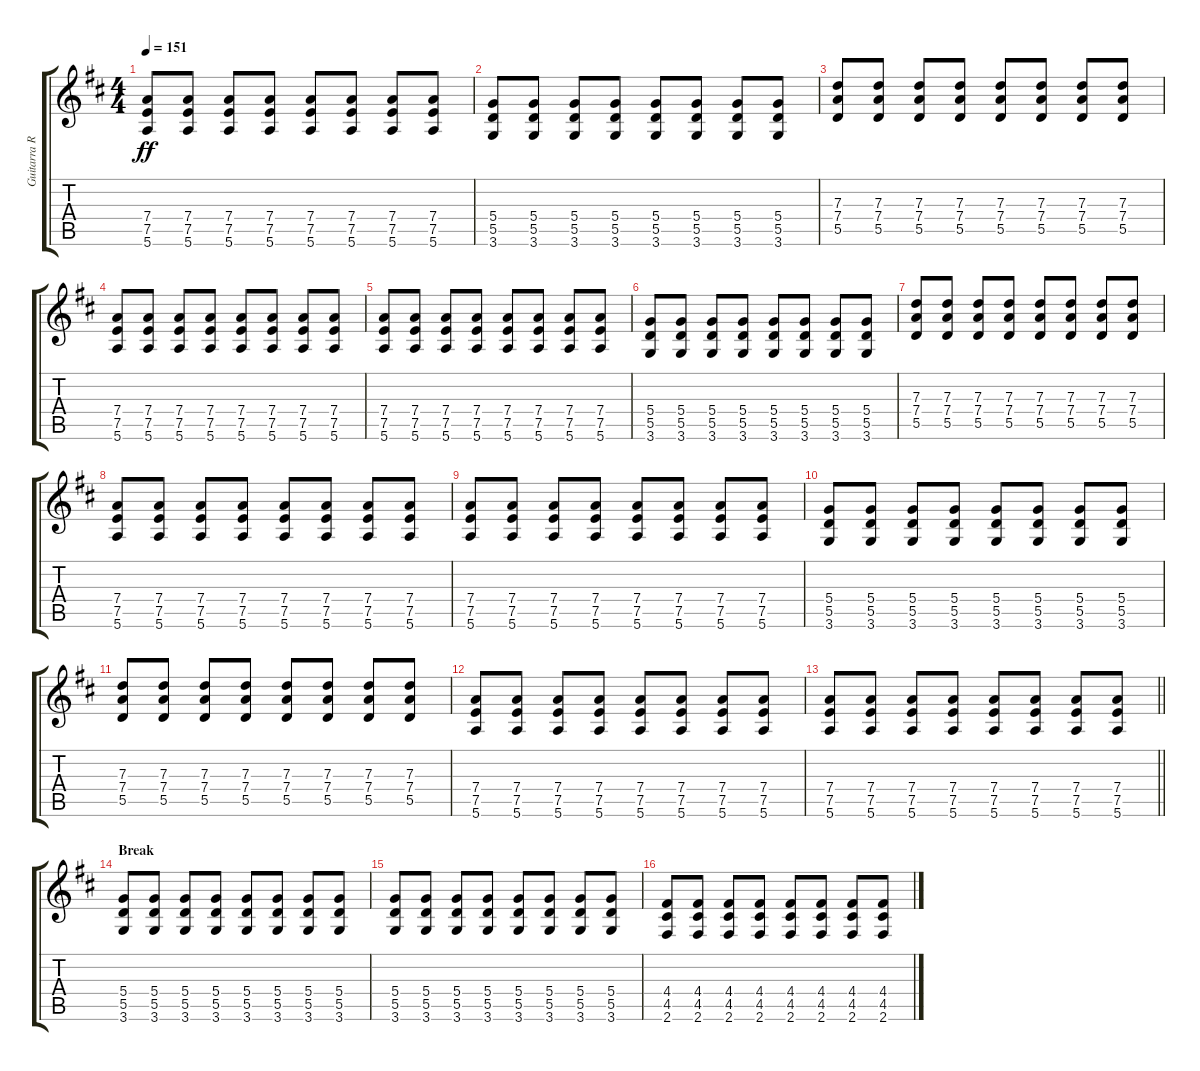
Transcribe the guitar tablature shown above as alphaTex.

\track ("Guitarra Ritmica" "Guitarra R") {instrument distortionguitar}
\staff {score tabs}
\tuning (E4 B3 G3 D3 A2 E2) {hide}
\ts (4 4)
\tempo 151
\clef g2
\ks d
(7.4 7.5 5.6).8{dy ff} (7.4 7.5 5.6).8 (7.4 7.5 5.6).8 (7.4 7.5 5.6).8 (7.4 7.5 5.6).8 (7.4 7.5 5.6).8 (7.4 7.5 5.6).8 (7.4 7.5 5.6).8 |
(5.4 5.5 3.6).8 (5.4 5.5 3.6).8 (5.4 5.5 3.6).8 (5.4 5.5 3.6).8 (5.4 5.5 3.6).8 (5.4 5.5 3.6).8 (5.4 5.5 3.6).8 (5.4 5.5 3.6).8 |
(7.3 7.4 5.5).8 (7.3 7.4 5.5).8 (7.3 7.4 5.5).8 (7.3 7.4 5.5).8 (7.3 7.4 5.5).8 (7.3 7.4 5.5).8 (7.3 7.4 5.5).8 (7.3 7.4 5.5).8 |
(7.4 7.5 5.6).8 (7.4 7.5 5.6).8 (7.4 7.5 5.6).8 (7.4 7.5 5.6).8 (7.4 7.5 5.6).8 (7.4 7.5 5.6).8 (7.4 7.5 5.6).8 (7.4 7.5 5.6).8 |
(7.4 7.5 5.6).8 (7.4 7.5 5.6).8 (7.4 7.5 5.6).8 (7.4 7.5 5.6).8 (7.4 7.5 5.6).8 (7.4 7.5 5.6).8 (7.4 7.5 5.6).8 (7.4 7.5 5.6).8 |
(5.4 5.5 3.6).8{instrument overdrivenguitar} (5.4 5.5 3.6).8 (5.4 5.5 3.6).8 (5.4 5.5 3.6).8 (5.4 5.5 3.6).8 (5.4 5.5 3.6).8 (5.4 5.5 3.6).8 (5.4 5.5 3.6).8 |
(7.3 7.4 5.5).8 (7.3 7.4 5.5).8 (7.3 7.4 5.5).8 (7.3 7.4 5.5).8 (7.3 7.4 5.5).8 (7.3 7.4 5.5).8 (7.3 7.4 5.5).8 (7.3 7.4 5.5).8 |
(7.4 7.5 5.6).8 (7.4 7.5 5.6).8 (7.4 7.5 5.6).8 (7.4 7.5 5.6).8 (7.4 7.5 5.6).8 (7.4 7.5 5.6).8 (7.4 7.5 5.6).8 (7.4 7.5 5.6).8 |
(7.4 7.5 5.6).8 (7.4 7.5 5.6).8 (7.4 7.5 5.6).8 (7.4 7.5 5.6).8 (7.4 7.5 5.6).8 (7.4 7.5 5.6).8 (7.4 7.5 5.6).8 (7.4 7.5 5.6).8 |
(5.4 5.5 3.6).8{instrument overdrivenguitar} (5.4 5.5 3.6).8 (5.4 5.5 3.6).8 (5.4 5.5 3.6).8 (5.4 5.5 3.6).8 (5.4 5.5 3.6).8 (5.4 5.5 3.6).8 (5.4 5.5 3.6).8 |
(7.3 7.4 5.5).8 (7.3 7.4 5.5).8 (7.3 7.4 5.5).8 (7.3 7.4 5.5).8 (7.3 7.4 5.5).8 (7.3 7.4 5.5).8 (7.3 7.4 5.5).8 (7.3 7.4 5.5).8 |
(7.4 7.5 5.6).8 (7.4 7.5 5.6).8 (7.4 7.5 5.6).8 (7.4 7.5 5.6).8 (7.4 7.5 5.6).8 (7.4 7.5 5.6).8 (7.4 7.5 5.6).8 (7.4 7.5 5.6).8 |
\barLineRight lightlight
(7.4 7.5 5.6).8 (7.4 7.5 5.6).8 (7.4 7.5 5.6).8 (7.4 7.5 5.6).8 (7.4 7.5 5.6).8 (7.4 7.5 5.6).8 (7.4 7.5 5.6).8 (7.4 7.5 5.6).8 |
\section ("" "Break")
(5.4 5.5 3.6).8 (5.4 5.5 3.6).8 (5.4 5.5 3.6).8 (5.4 5.5 3.6).8 (5.4 5.5 3.6).8 (5.4 5.5 3.6).8 (5.4 5.5 3.6).8 (5.4 5.5 3.6).8 |
(5.4 5.5 3.6).8 (5.4 5.5 3.6).8 (5.4 5.5 3.6).8 (5.4 5.5 3.6).8 (5.4 5.5 3.6).8 (5.4 5.5 3.6).8 (5.4 5.5 3.6).8 (5.4 5.5 3.6).8 |
(4.4 4.5 2.6).8 (4.4 4.5 2.6).8 (4.4 4.5 2.6).8 (4.4 4.5 2.6).8 (4.4 4.5 2.6).8 (4.4 4.5 2.6).8 (4.4 4.5 2.6).8 (4.4 4.5 2.6).8
